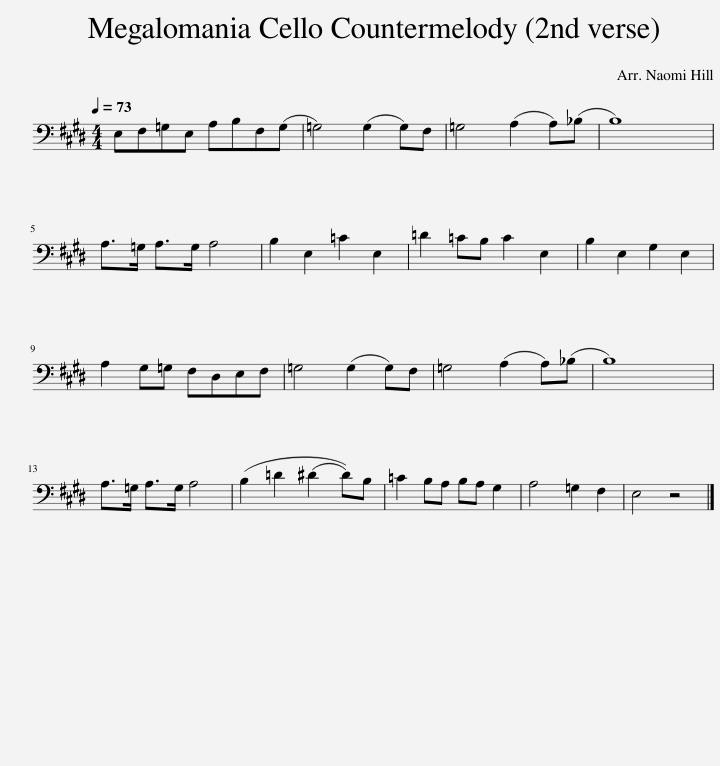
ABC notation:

X:1
L:1/8
Q:1/4=73
M:4/4
I:linebreak $
K:E
V:1 bass
V:1
 E,F,=G,E, A,B,F,(G, | =G,4) (G,2 G,)F, | =G,4 (A,2 A,)(_B, | B,8) |$ A,>=G, A,>G, A,4 | %5
 B,2 E,2 =C2 E,2 | =D2 =CB, C2 E,2 | B,2 E,2 G,2 E,2 |$ A,2 G,=G, F,D,E,F, | =G,4 (G,2 G,)F, | %10
 =G,4 (A,2 A,)(_B, | B,8) |$ A,>=G, A,>G, A,4 | (B,2 =D2 (^D2 D))B, | =C2 B,A, B,A, G,2 | %15
 A,4 =G,2 F,2 | E,4 z4 |] %17
